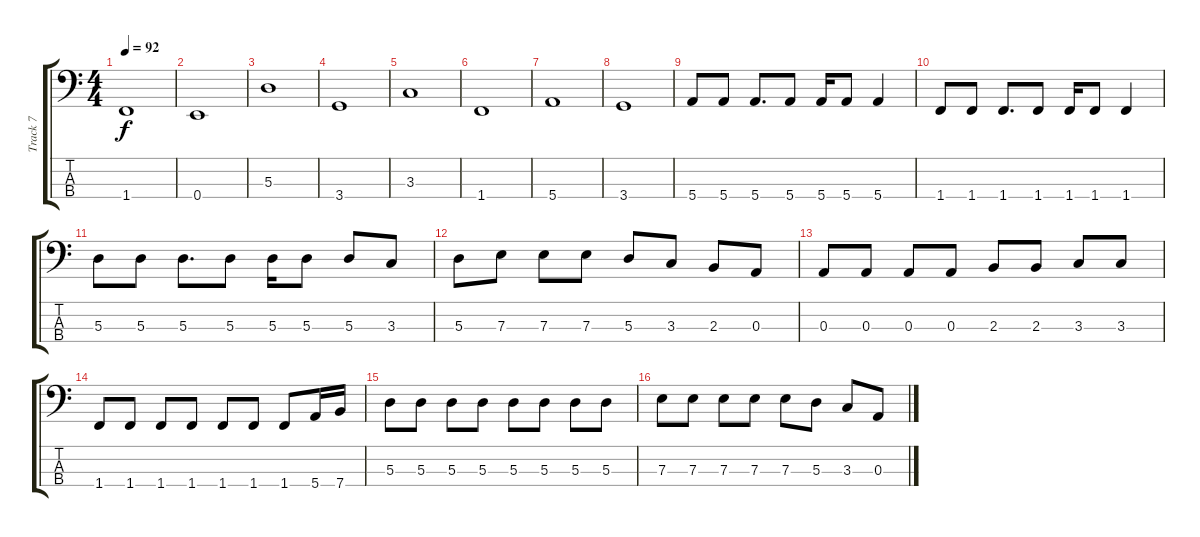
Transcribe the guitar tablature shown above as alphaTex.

\track ("Track 7" "Track 7") {instrument electricbasspick}
\staff {score tabs}
\tuning (G2 D2 A1 E1) {hide}
\ts (4 4)
\tempo 92
\clef f4
\ks c
1.4.1{dy f} |
0.4.1 |
5.3.1 |
3.4.1 |
3.3.1 |
1.4.1 |
5.4.1 |
3.4.1 |
5.4.8 5.4.8 5.4.8{d} 5.4.8 5.4.16 5.4.8 5.4.4 |
1.4.8 1.4.8 1.4.8{d} 1.4.8 1.4.16 1.4.8 1.4.4 |
5.3.8 5.3.8 5.3.8{d} 5.3.8 5.3.16 5.3.8 5.3.8 3.3.8 |
5.3.8 7.3.8 7.3.8 7.3.8 5.3.8 3.3.8 2.3.8 0.3.8 |
0.3.8 0.3.8 0.3.8 0.3.8 2.3.8 2.3.8 3.3.8 3.3.8 |
1.4.8 1.4.8 1.4.8 1.4.8 1.4.8 1.4.8 1.4.8 5.4.16 7.4.16 |
5.3.8 5.3.8 5.3.8 5.3.8 5.3.8 5.3.8 5.3.8 5.3.8 |
7.3.8 7.3.8 7.3.8 7.3.8 7.3.8 5.3.8 3.3.8 0.3.8
